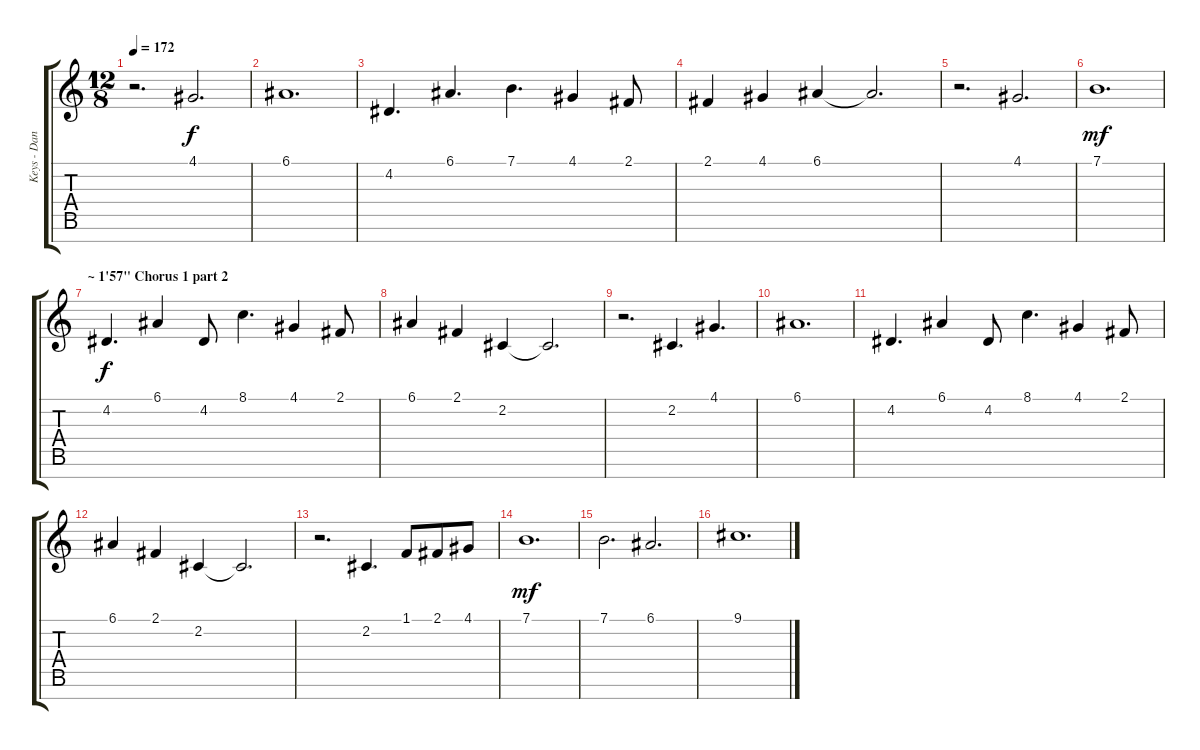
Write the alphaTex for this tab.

\track ("Keys - Daniel Fischer" "Keys - Dan") {instrument oboe}
\staff {score tabs}
\tuning (E4 B3 G3 D3 A2 E2 B1) {hide}
\ts (12 8)
\tempo 172
\clef g2
\ks c
r.2{d dy f} 4.1.2{d} |
6.1.1{d} |
4.2.4{d} 6.1.4{d} 7.1.4{d} 4.1.4 2.1.8 |
2.1.4 4.1.4 6.1.4 6.1{t}.2{d} |
r.2{d} 4.1.2{d} |
7.1.1{d dy mf} |
\section ("" "~ 1'57\" Chorus 1 part 2")
4.2.4{d dy f} 6.1.4 4.2.8 8.1.4{d} 4.1.4 2.1.8 |
6.1.4 2.1.4 2.2.4 2.2{t}.2{d} |
r.2{d} 2.2.4{d} 4.1.4{d} |
6.1.1{d} |
4.2.4{d} 6.1.4 4.2.8 8.1.4{d} 4.1.4 2.1.8 |
6.1.4 2.1.4 2.2.4 2.2{t}.2{d} |
r.2{d} 2.2.4{d} 1.1.8 2.1.8 4.1.8 |
7.1.1{d dy mf} |
7.1.2{d} 6.1.2{d} |
9.1.1{d}
